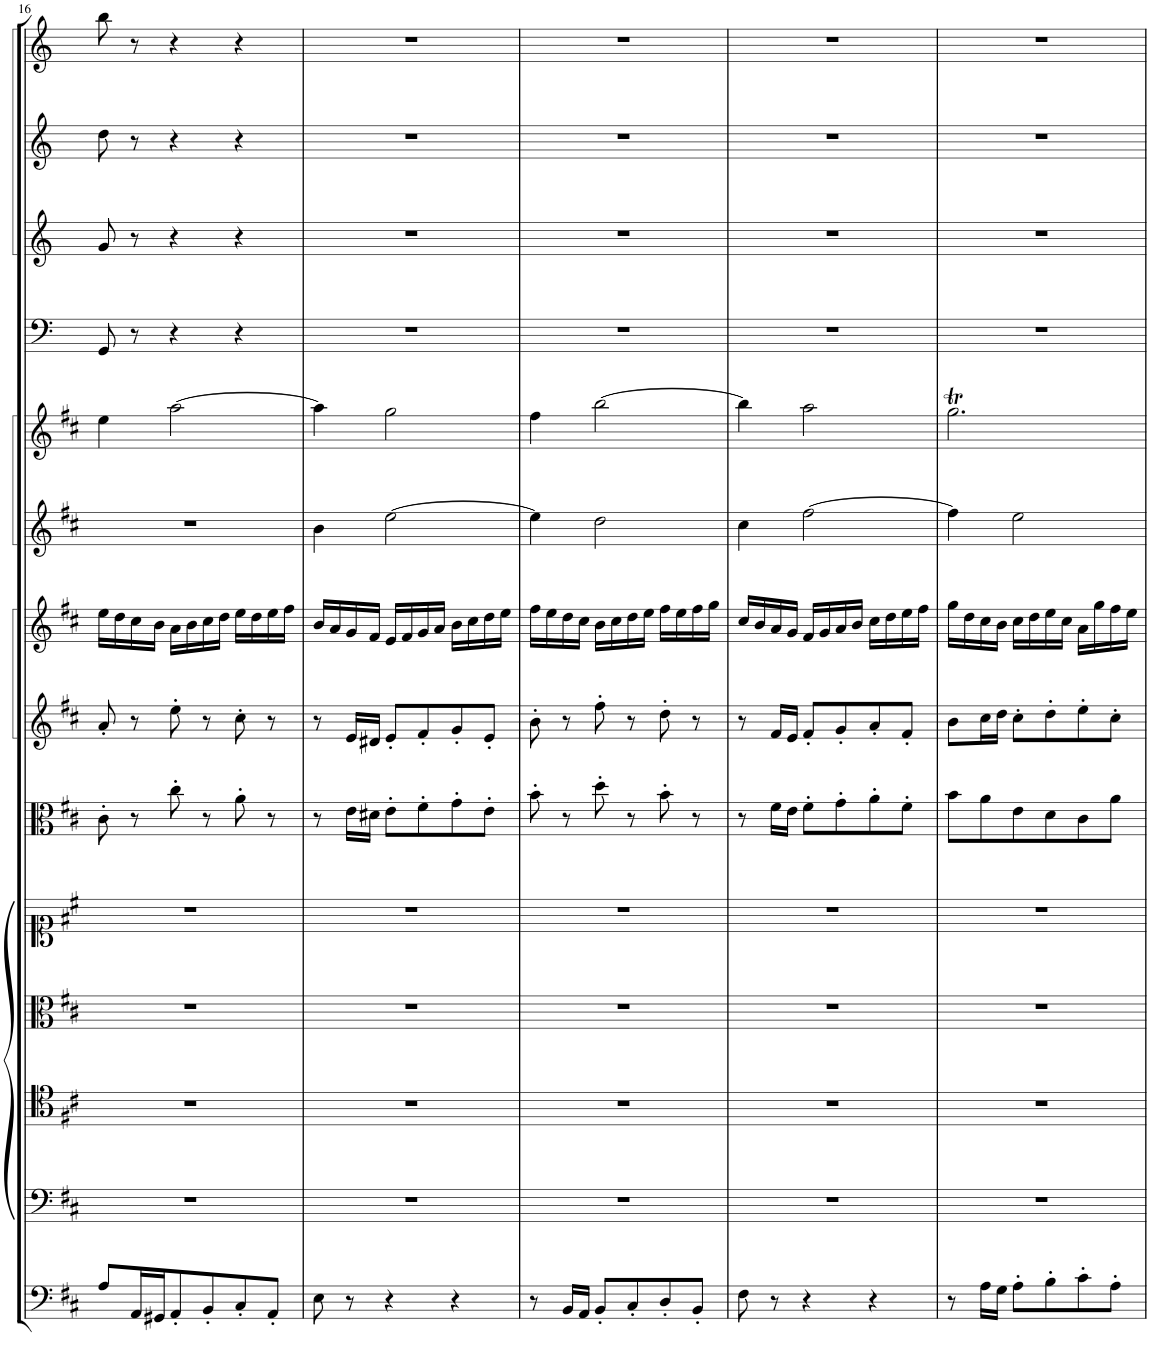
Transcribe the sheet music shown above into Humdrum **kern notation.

**kern	**kern	**kern	**kern	**kern	**kern	**kern	**kern	**kern	**kern	**kern	**kern	**kern	**kern
*part14	*part13	*part12	*part11	*part10	*part9	*part8	*part7	*part6	*part5	*part4	*part3	*part2	*part1
*staff14	*staff13	*staff12	*staff11	*staff10	*staff9	*staff8	*staff7	*staff6	*staff5	*staff4	*staff3	*staff2	*staff1
*I"Continuo.	*I"Basso	*I"Tenore	*I"Alto	*I"Soprano	*I"Viola.	*I"Violino II	*I"Violino I.	*I"Oboe II	*I"Oboe I.	*I"Timpani.	*I"Tromba III.	*I"Tromba II.	*I"Tromba I.
*	*	*	*	*	*I'Vla	*	*I'Vln	*I'Ob	*I'Ob	*I'Timp	*	*	*
!!LO:PB:g=z
*clefF4	*clefF4	*clefC4	*clefC3	*clefC1	*clefC3	*clefG2	*clefG2	*clefG2	*clefG2	*clefF4	*clefG2	*clefG2	*clefG2
*	*	*	*	*	*	*	*	*	*	*Trd-1c-2	*Trd-1c-2	*Trd-1c-2	*Trd-1c-2
*k[f#c#]	*k[f#c#]	*k[f#c#]	*k[f#c#]	*k[f#c#]	*k[f#c#]	*k[f#c#]	*k[f#c#]	*k[f#c#]	*k[f#c#]	*k[]	*k[]	*k[]	*k[]
*M3/4	*M3/4	*M3/4	*M3/4	*M3/4	*M3/4	*M3/4	*M3/4	*M3/4	*M3/4	*M3/4	*M3/4	*M3/4	*M3/4
=16	=16	=16	=16	=16	=16	=16	=16	=16	=16	=16	=16	=16	=16
8A/L	2.r	2.r	2.r	2.r	8c#'\	8a'/	16ee\LL	2.r	4ee\	8GG/	8g/	8dd\	8bb\
.	.	.	.	.	.	.	16dd\	.	.	.	.	.	.
16AA/L	.	.	.	.	8r	8r	16cc#\	.	.	8r	8r	8r	8r
16GG#X/J	.	.	.	.	.	.	16b\JJ	.	.	.	.	.	.
8AA'/	.	.	.	.	8cc#'\	8ee'\	16a\LL	.	[2aa\	4r	4r	4r	4r
.	.	.	.	.	.	.	16b\	.	.	.	.	.	.
8BB'/	.	.	.	.	8r	8r	16cc#\	.	.	.	.	.	.
.	.	.	.	.	.	.	16dd\JJ	.	.	.	.	.	.
8C#'/	.	.	.	.	8a'\	8cc#'\	16ee\LL	.	.	4r	4r	4r	4r
.	.	.	.	.	.	.	16dd\	.	.	.	.	.	.
8AA'/J	.	.	.	.	8r	8r	16ee\	.	.	.	.	.	.
.	.	.	.	.	.	.	16ff#\JJ	.	.	.	.	.	.
=17	=17	=17	=17	=17	=17	=17	=17	=17	=17	=17	=17	=17	=17
8E\	2.r	2.r	2.r	2.r	8r	8r	16b/LL	4b\	4aa\]	2.r	2.r	2.r	2.r
.	.	.	.	.	.	.	16a/	.	.	.	.	.	.
8r	.	.	.	.	16e\LL	16e/LL	16g/	.	.	.	.	.	.
.	.	.	.	.	16d#X\JJ	16d#X/JJ	16f#/JJ	.	.	.	.	.	.
4r	.	.	.	.	8e'\L	8e'/L	16e/LL	[2ee\	2gg\	.	.	.	.
.	.	.	.	.	.	.	16f#/	.	.	.	.	.	.
.	.	.	.	.	8f#'\	8f#'/	16g/	.	.	.	.	.	.
.	.	.	.	.	.	.	16a/JJ	.	.	.	.	.	.
4r	.	.	.	.	8g'\	8g'/	16b\LL	.	.	.	.	.	.
.	.	.	.	.	.	.	16cc#\	.	.	.	.	.	.
.	.	.	.	.	8e'\J	8e'/J	16dd\	.	.	.	.	.	.
.	.	.	.	.	.	.	16ee\JJ	.	.	.	.	.	.
=18	=18	=18	=18	=18	=18	=18	=18	=18	=18	=18	=18	=18	=18
8r	2.r	2.r	2.r	2.r	8b'\	8b'\	16ff#\LL	4ee\]	4ff#\	2.r	2.r	2.r	2.r
.	.	.	.	.	.	.	16ee\	.	.	.	.	.	.
16BB/LL	.	.	.	.	8r	8r	16dd\	.	.	.	.	.	.
16AA/JJ	.	.	.	.	.	.	16cc#\JJ	.	.	.	.	.	.
8BB'/L	.	.	.	.	8dd'\	8ff#'\	16b\LL	2dd\	[2bb\	.	.	.	.
.	.	.	.	.	.	.	16cc#\	.	.	.	.	.	.
8C#'/	.	.	.	.	8r	8r	16dd\	.	.	.	.	.	.
.	.	.	.	.	.	.	16ee\JJ	.	.	.	.	.	.
8D'/	.	.	.	.	8b'\	8dd'\	16ff#\LL	.	.	.	.	.	.
.	.	.	.	.	.	.	16ee\	.	.	.	.	.	.
8BB'/J	.	.	.	.	8r	8r	16ff#\	.	.	.	.	.	.
.	.	.	.	.	.	.	16gg\JJ	.	.	.	.	.	.
=19	=19	=19	=19	=19	=19	=19	=19	=19	=19	=19	=19	=19	=19
8F#\	2.r	2.r	2.r	2.r	8r	8r	16cc#/LL	4cc#\	4bb\]	2.r	2.r	2.r	2.r
.	.	.	.	.	.	.	16b/	.	.	.	.	.	.
8r	.	.	.	.	16f#\LL	16f#/LL	16a/	.	.	.	.	.	.
.	.	.	.	.	16e\JJ	16e/JJ	16g/JJ	.	.	.	.	.	.
4r	.	.	.	.	8f#'\L	8f#'/L	16f#/LL	[2ff#\	2aa\	.	.	.	.
.	.	.	.	.	.	.	16g/	.	.	.	.	.	.
.	.	.	.	.	8g'\	8g'/	16a/	.	.	.	.	.	.
.	.	.	.	.	.	.	16b/JJ	.	.	.	.	.	.
4r	.	.	.	.	8a'\	8a'/	16cc#\LL	.	.	.	.	.	.
.	.	.	.	.	.	.	16dd\	.	.	.	.	.	.
.	.	.	.	.	8f#'\J	8f#'/J	16ee\	.	.	.	.	.	.
.	.	.	.	.	.	.	16ff#\JJ	.	.	.	.	.	.
=20	=20	=20	=20	=20	=20	=20	=20	=20	=20	=20	=20	=20	=20
8r	2.r	2.r	2.r	2.r	8b\L	8b\L	16gg\LL	4ff#\]	2.ggT\	2.r	2.r	2.r	2.r
.	.	.	.	.	.	.	16dd\	.	.	.	.	.	.
16A\LL	.	.	.	.	8a\	16cc#\L	16cc#\	.	.	.	.	.	.
16G\JJ	.	.	.	.	.	16dd\JJ	16b\JJ	.	.	.	.	.	.
8A'\L	.	.	.	.	8e\	8cc#'\L	16cc#\LL	2ee\	.	.	.	.	.
.	.	.	.	.	.	.	16dd\	.	.	.	.	.	.
8B'\	.	.	.	.	8d\	8dd'\	16ee\	.	.	.	.	.	.
.	.	.	.	.	.	.	16cc#\JJ	.	.	.	.	.	.
8c#'\	.	.	.	.	8c#\	8ee'\	16a\LL	.	.	.	.	.	.
.	.	.	.	.	.	.	16gg\	.	.	.	.	.	.
8A'\J	.	.	.	.	8a\J	8cc#'\J	16ff#\	.	.	.	.	.	.
.	.	.	.	.	.	.	16ee\JJ	.	.	.	.	.	.
=	=	=	=	=	=	=	=	=	=	=	=	=	=
*-	*-	*-	*-	*-	*-	*-	*-	*-	*-	*-	*-	*-	*-
